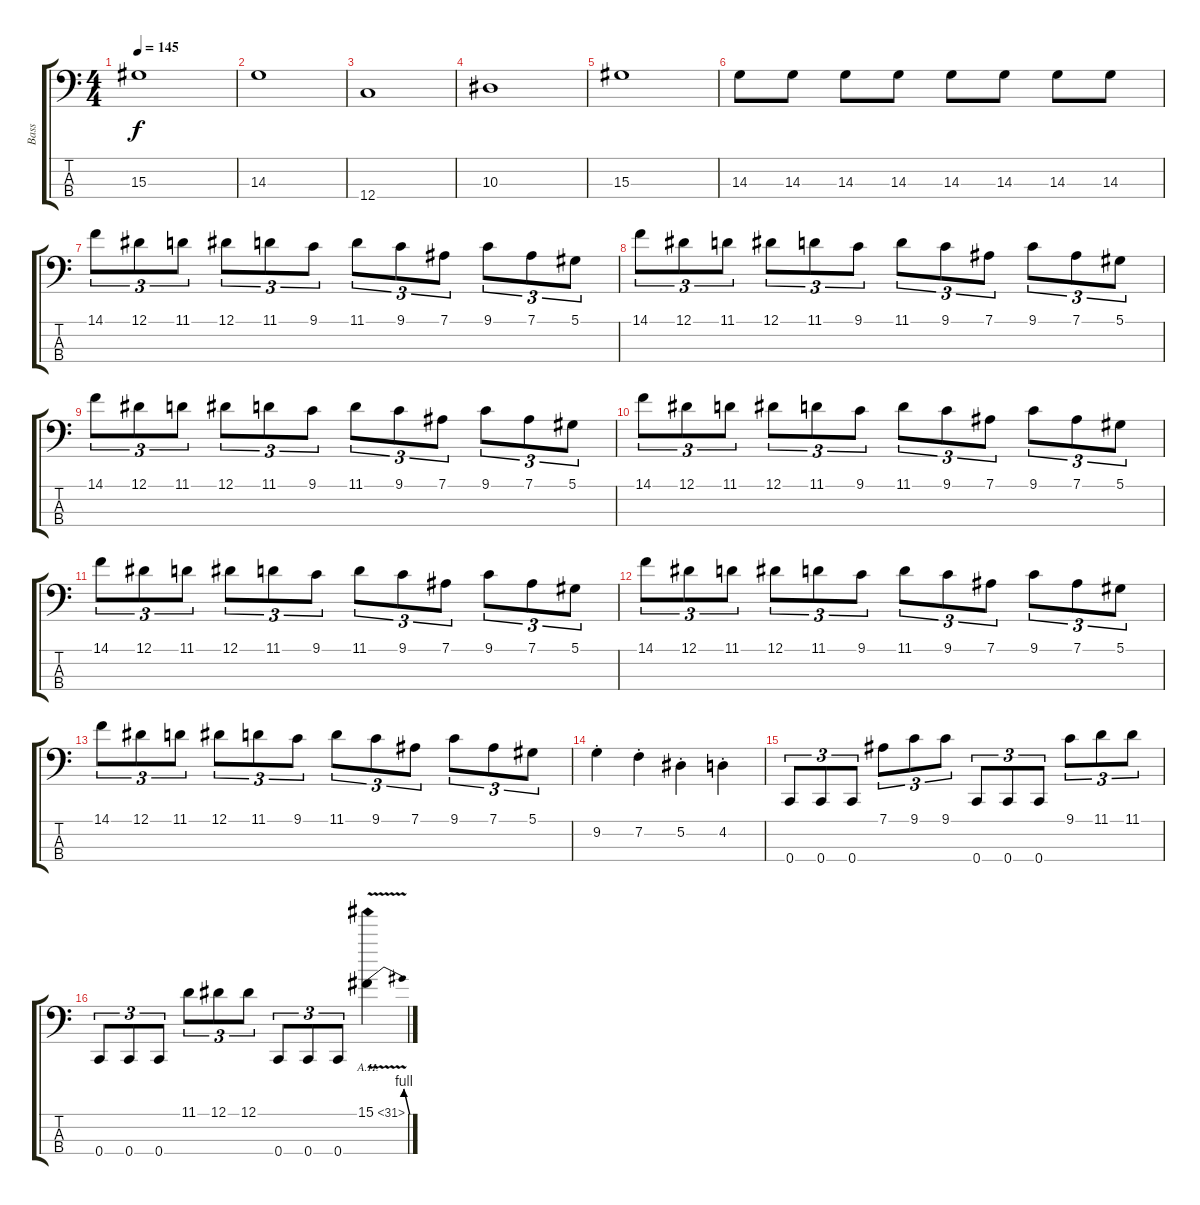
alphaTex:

\track ("Bass" "Bass") {instrument electricbasspick}
\staff {score tabs}
\tuning (Eb2 Bb1 F1 C1) {hide}
\ts (4 4)
\tempo 145
\clef f4
\ks c
15.3.1{dy f} |
14.3.1 |
12.4.1 |
10.3.1 |
15.3.1 |
14.3.8 14.3.8 14.3.8 14.3.8 14.3.8 14.3.8 14.3.8 14.3.8 |
14.1.8{tu (3 2)} 12.1.8{tu (3 2)} 11.1.8{tu (3 2)} 12.1.8{tu (3 2)} 11.1.8{tu (3 2)} 9.1.8{tu (3 2)} 11.1.8{tu (3 2)} 9.1.8{tu (3 2)} 7.1.8{tu (3 2)} 9.1.8{tu (3 2)} 7.1.8{tu (3 2)} 5.1.8{tu (3 2)} |
14.1.8{tu (3 2)} 12.1.8{tu (3 2)} 11.1.8{tu (3 2)} 12.1.8{tu (3 2)} 11.1.8{tu (3 2)} 9.1.8{tu (3 2)} 11.1.8{tu (3 2)} 9.1.8{tu (3 2)} 7.1.8{tu (3 2)} 9.1.8{tu (3 2)} 7.1.8{tu (3 2)} 5.1.8{tu (3 2)} |
14.1.8{tu (3 2)} 12.1.8{tu (3 2)} 11.1.8{tu (3 2)} 12.1.8{tu (3 2)} 11.1.8{tu (3 2)} 9.1.8{tu (3 2)} 11.1.8{tu (3 2)} 9.1.8{tu (3 2)} 7.1.8{tu (3 2)} 9.1.8{tu (3 2)} 7.1.8{tu (3 2)} 5.1.8{tu (3 2)} |
14.1.8{tu (3 2)} 12.1.8{tu (3 2)} 11.1.8{tu (3 2)} 12.1.8{tu (3 2)} 11.1.8{tu (3 2)} 9.1.8{tu (3 2)} 11.1.8{tu (3 2)} 9.1.8{tu (3 2)} 7.1.8{tu (3 2)} 9.1.8{tu (3 2)} 7.1.8{tu (3 2)} 5.1.8{tu (3 2)} |
14.1.8{tu (3 2)} 12.1.8{tu (3 2)} 11.1.8{tu (3 2)} 12.1.8{tu (3 2)} 11.1.8{tu (3 2)} 9.1.8{tu (3 2)} 11.1.8{tu (3 2)} 9.1.8{tu (3 2)} 7.1.8{tu (3 2)} 9.1.8{tu (3 2)} 7.1.8{tu (3 2)} 5.1.8{tu (3 2)} |
14.1.8{tu (3 2)} 12.1.8{tu (3 2)} 11.1.8{tu (3 2)} 12.1.8{tu (3 2)} 11.1.8{tu (3 2)} 9.1.8{tu (3 2)} 11.1.8{tu (3 2)} 9.1.8{tu (3 2)} 7.1.8{tu (3 2)} 9.1.8{tu (3 2)} 7.1.8{tu (3 2)} 5.1.8{tu (3 2)} |
14.1.8{tu (3 2)} 12.1.8{tu (3 2)} 11.1.8{tu (3 2)} 12.1.8{tu (3 2)} 11.1.8{tu (3 2)} 9.1.8{tu (3 2)} 11.1.8{tu (3 2)} 9.1.8{tu (3 2)} 7.1.8{tu (3 2)} 9.1.8{tu (3 2)} 7.1.8{tu (3 2)} 5.1.8{tu (3 2)} |
9.2{st}.4 7.2{st}.4 5.2{st}.4 4.2{st}.4 |
0.4.8{tu (3 2)} 0.4.8{tu (3 2)} 0.4.8{tu (3 2)} 7.1.8{tu (3 2)} 9.1.8{tu (3 2)} 9.1.8{tu (3 2)} 0.4.8{tu (3 2)} 0.4.8{tu (3 2)} 0.4.8{tu (3 2)} 9.1.8{tu (3 2)} 11.1.8{tu (3 2)} 11.1.8{tu (3 2)} |
0.4.8{tu (3 2)} 0.4.8{tu (3 2)} 0.4.8{tu (3 2)} 11.1.8{tu (3 2)} 12.1.8{tu (3 2)} 12.1.8{tu (3 2)} 0.4.8{tu (3 2)} 0.4.8{tu (3 2)} 0.4.8{tu (3 2)} 15.1{be (bend 0 0 60 4) ah 16 v}.4
